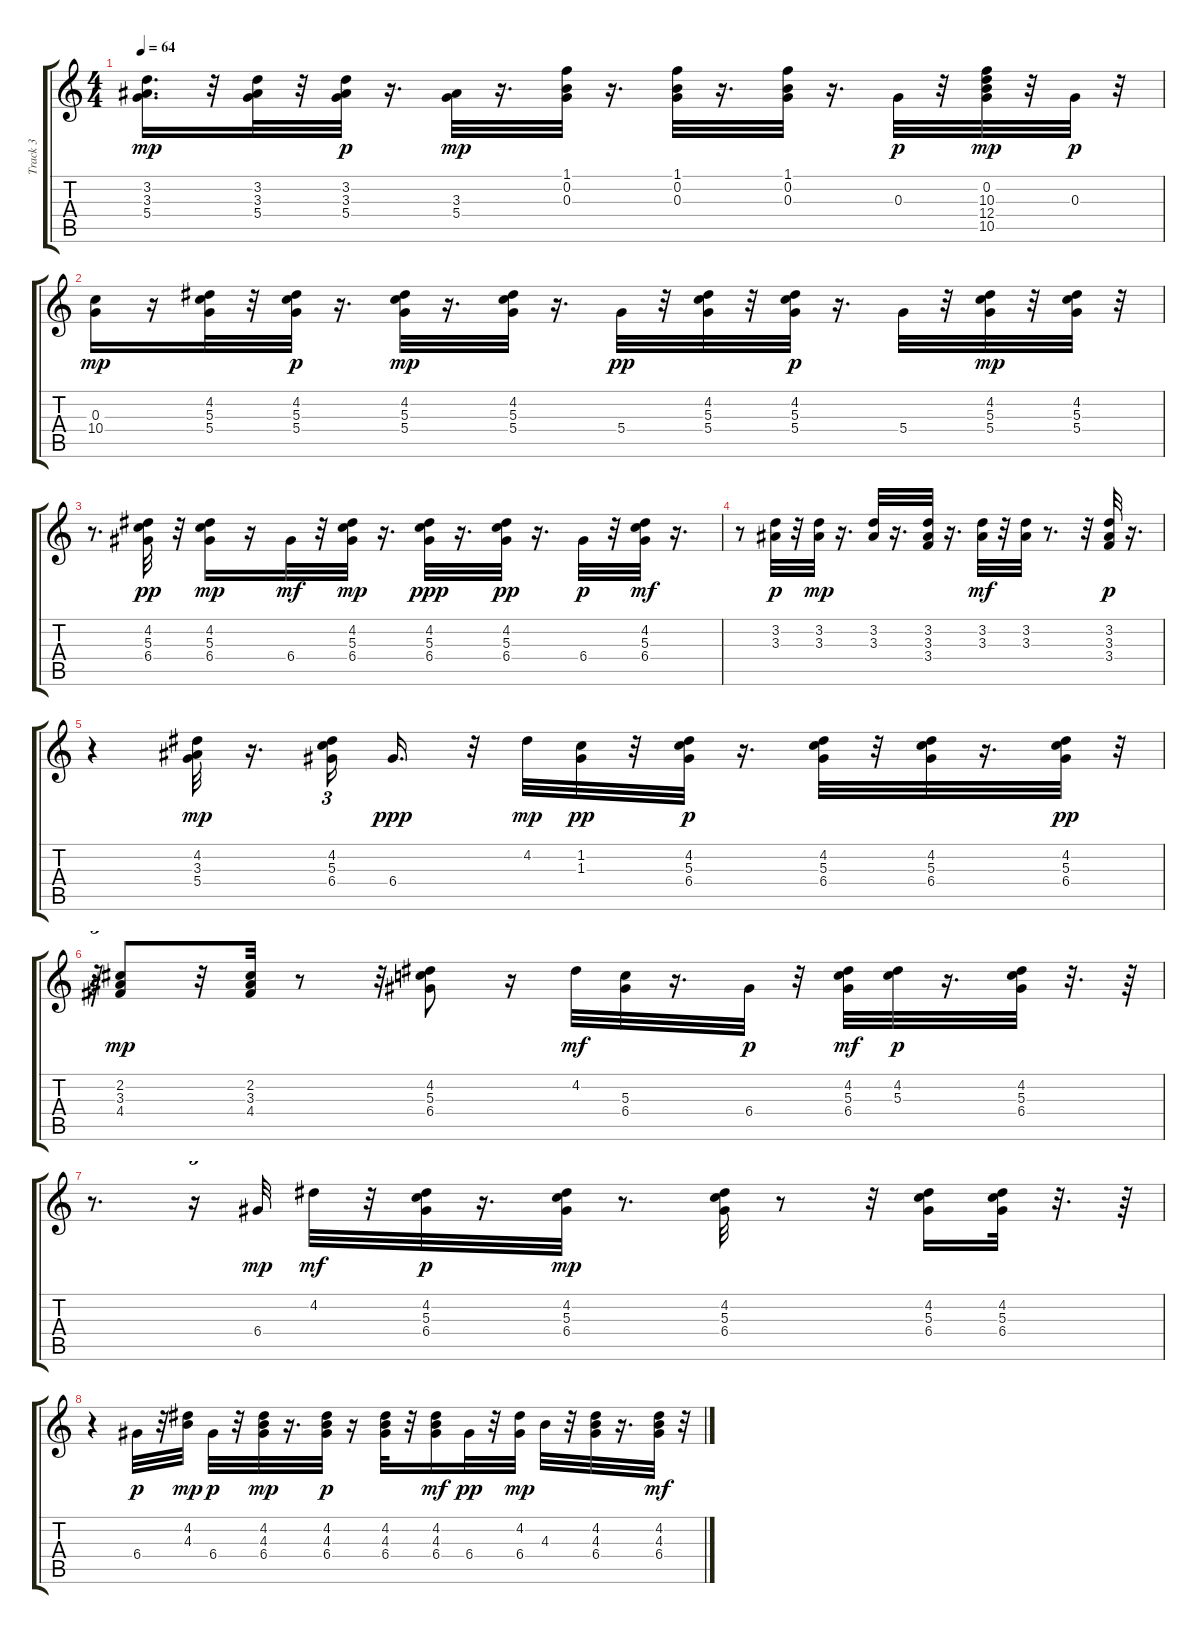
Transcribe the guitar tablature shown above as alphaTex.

\track ("Track 3" "Track 3") {instrument acousticguitarnylon}
\staff {score tabs}
\tuning (E4 B3 G3 D3 A2 E2) {hide}
\ts (4 4)
\tempo 64
\clef g2
\ks c
(3.2 3.3 5.4).16{d dy mp} r.32 (3.2 3.3 5.4).32 r.32 (3.2 3.3 5.4).32{dy p} r.16{d} (3.3 5.4).32{dy mp} r.16{d} (1.1 0.2 0.3).32 r.16{d} (1.1 0.2 0.3).32 r.16{d} (1.1 0.2 0.3).32 r.16{d} 0.3.32{dy p} r.32 (0.2 10.3 12.4 10.5).32{dy mp} r.32 0.3.32{dy p} r.32 |
(0.3 10.4).16{dy mp} r.16 (4.2 5.3 5.4).32 r.32 (4.2 5.3 5.4).32{dy p} r.16{d} (4.2 5.3 5.4).32{dy mp} r.16{d} (4.2 5.3 5.4).32 r.16{d} 5.4.32{dy pp} r.32 (4.2 5.3 5.4).32 r.32 (4.2 5.3 5.4).32{dy p} r.16{d} 5.4.32 r.32 (4.2 5.3 5.4).32{dy mp} r.32 (4.2 5.3 5.4).32 r.32 |
r.8{d} (4.2 5.3 6.4).32{dy pp} r.32 (4.2 5.3 6.4).16{dy mp} r.16 6.4.32{dy mf} r.32 (4.2 5.3 6.4).32{dy mp} r.16{d} (4.2 5.3 6.4).32{dy ppp} r.16{d} (4.2 5.3 6.4).32{dy pp} r.16{d} 6.4.32{dy p} r.32 (4.2 5.3 6.4).32{dy mf} r.16{d} |
r.8 (3.2 3.3).32{dy p} r.32 (3.2 3.3).32{dy mp} r.16{d} (3.2 3.3).32 r.16{d} (3.2 3.3 3.4).32 r.16{d} (3.2 3.3).32{dy mf} r.32 (3.2 3.3).32 r.8{d} r.32 (3.2 3.3 3.4).32{dy p} r.16{d} |
r.4 (4.2 3.3 5.4).32{dy mp} r.16{d} (4.2 5.3 6.4).16{tu (3 2)} 6.4.16{d dy ppp} r.32 4.2.32{dy mp} (1.2 1.3).32{dy pp} r.32 (4.2 5.3 6.4).32{dy p} r.16{d} (4.2 5.3 6.4).32 r.32 (4.2 5.3 6.4).32 r.16{d} (4.2 5.3 6.4).32{dy pp} r.32{tu (3 2)} |
r.64{tu (3 2)} (2.2 3.3 4.4).8{dy mp} r.32 (2.2 3.3 4.4).32 r.8 r.32 (4.2 5.3 6.4).8 r.16 4.2.32{dy mf} (5.3 6.4).32 r.16{d} 6.4.32{dy p} r.32 (4.2 5.3 6.4).32{dy mf} (4.2 5.3).32{dy p} r.16{d} (4.2 5.3 6.4).32 r.32{d} r.64 |
r.8{d} r.16{tu (3 2)} 6.4.32{dy mp} 4.2.32{dy mf} r.32 (4.2 5.3 6.4).32{dy p} r.16{d} (4.2 5.3 6.4).32{dy mp} r.8{d} (4.2 5.3 6.4).32 r.8 r.32 (4.2 5.3 6.4).16 (4.2 5.3 6.4).32 r.32{d} r.64 |
r.4{tu (3 2)} 6.4.32{dy p} r.32 (4.2 4.3).32{dy mp} 6.4.32{dy p} r.32 (4.2 4.3 6.4).32{dy mp} r.16{d} (4.2 4.3 6.4).32{dy p} r.16 (4.2 4.3 6.4).32 r.32 (4.2 4.3 6.4).16{dy mf} 6.4.32{dy pp} r.32 (4.2 6.4).32{dy mp} 4.3.32 r.32 (4.2 4.3 6.4).32 r.16{d} (4.2 4.3 6.4).32{dy mf} r.32{tu (3 2)}
